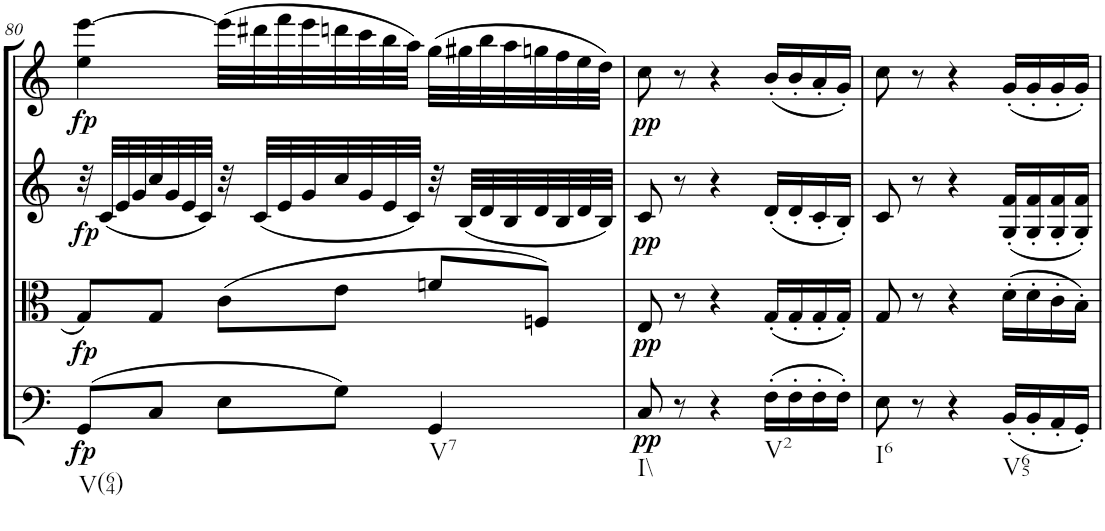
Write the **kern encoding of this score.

**kern	**dynam	**kern	**dynam	**kern	**dynam	**kern	**dynam
*part4	*part4	*part3	*part3	*part2	*part2	*part1	*part1
*staff4	*staff4	*staff3	*staff3	*staff2	*staff2	*staff1	*staff1
*I"Cello	*	*I"Viola	*	*I"2nd Violin	*	*I"1st Violin	*
*	*	*I'Vla	*	*I'Vln	*	*I'Vln	*
!!LO:PB:g=z
*clefG2	*	*clefC3	*	*clefG2	*	*clefG2	*
*k[]	*	*k[]	*	*k[]	*	*k[]	*
*C:	*	*C:	*	*C:	*	*C:	*
*M3/4	*	*M3/4	*	*M3/4	*	*M3/4	*
=80	=80	=80	=80	=80	=80	=80	=80
!LO:TX:b:t=V(64)	!	!	!	!	!	!	!
!	!LO:DY:b	!	!LO:DY:b	!	!LO:DY:b	!	!LO:DY:b
(8GG/L	fp	8G/L	fp	32r	fp	4ee\ [4eee\	fp
.	.	.	.	(32c/LLL	.	.	.
.	.	.	.	32e/	.	.	.
.	.	.	.	32g/	.	.	.
8C/J	.	8G/J	.	32cc/	.	.	.
.	.	.	.	32g/	.	.	.
.	.	.	.	32e/	.	.	.
.	.	.	.	32c/JJJ)	.	.	.
8E\L	.	(8c\L	.	32r	.	(32eee\LLL]	.
.	.	.	.	(32c/LLL	.	32ddd#X\	.
.	.	.	.	32e/	.	32fff\	.
.	.	.	.	32g/	.	32eee\	.
8G\J)	.	8e\J	.	32cc/	.	32dddn\	.
.	.	.	.	32g/	.	32ccc\	.
.	.	.	.	32e/	.	32bb\	.
.	.	.	.	32c/JJJ)	.	32aa\JJJ)	.
!LO:TX:b:t=V7	!	!	!	!	!	!	!
4GG/	.	8fn/L	.	32r	.	(32gg\LLL	.
.	.	.	.	(32B/LLL	.	32gg#X\	.
.	.	.	.	32d/	.	32bb\	.
.	.	.	.	32B/	.	32aa\	.
.	.	8Fn/J)	.	32d/	.	32ggn\	.
.	.	.	.	32B/	.	32ff\	.
.	.	.	.	32d/	.	32ee\	.
.	.	.	.	32B/JJJ)	.	32dd\JJJ)	.
=81	=81	=81	=81	=81	=81	=81	=81
!LO:TX:b:t=I\\	!	!	!	!	!	!	!
!	!LO:DY:b	!	!LO:DY:b	!	!	!	!
!	!	!	!LO:DY:n=1:a	!	!	!	!LO:DY:b
8C/	pp	8E/	pp pp	8c/	.	8cc\	pp
8r	.	8r	.	8r	.	8r	.
4r	.	4r	.	4r	.	4r	.
!LO:TX:b:t=V2	!	!	!	!	!	!	!
(16F'\LL	.	(16G'/LL	.	(16d'/LL	.	(16b'/LL	.
16F'\	.	16G'/	.	16d'/	.	16b'/	.
16F'\	.	16G'/	.	16c'/	.	16a'/	.
16F'\JJ)	.	16G'/JJ)	.	16B'/JJ)	.	16g'/JJ)	.
=82	=82	=82	=82	=82	=82	=82	=82
!LO:TX:b:t=I6	!	!	!	!	!	!	!
8E\	.	8G/	.	8c/	.	8cc\	.
8r	.	8r	.	8r	.	8r	.
4r	.	4r	.	4r	.	4r	.
!LO:TX:b:t=V65	!	!	!	!	!	!	!
(16BB'/LL	.	(16d'\LL	.	(16G/' 16f/'LL	.	(16g'/LL	.
16BB'/	.	16d'\	.	16G/' 16f/'	.	16g'/	.
16AA'/	.	16c'\	.	16G/' 16f/'	.	16g'/	.
16GG'/JJ)	.	16B'\JJ)	.	16G/' 16f/'JJ)	.	16g'/JJ)	.
=	=	=	=	=	=	=	=
*-	*-	*-	*-	*-	*-	*-	*-
